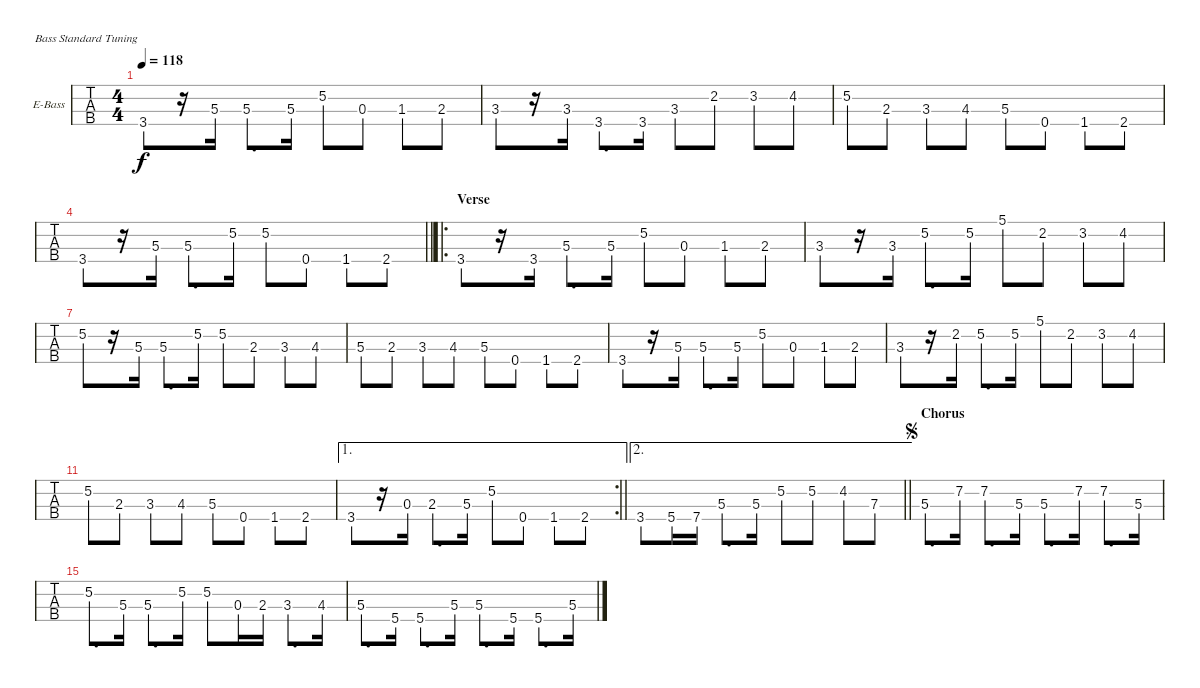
\bracketExtendMode nobrackets
\firstSystemTrackNameOrientation horizontal
\otherSystemsTrackNameOrientation horizontal
\defaultBarNumberDisplay FirstOfSystem
\track ("Bass" "E-Bass") {instrument electricbassfinger}
\staff {tabs}
\tuning (G2 D2 A1 E1)
\ts (4 4)
\tempo 118
\clef f4
\ks c
3.4.8{dy f} r.16 5.3.16 5.3.8{d} 5.3.16 5.2.8 0.3.8 1.3.8 2.3.8 |
\ks g
3.3.8 r.16 3.3.16 3.4.8{d} 3.4.16 3.3.8 2.2.8 3.2.8 4.2.8 |
5.2.8 2.3.8 3.3.8 4.3.8 5.3.8 0.4.8 1.4.8 2.4.8 |
\barLineRight lightlight
3.4.8 r.16 5.3.16 5.3.8{d} 5.2.16 5.2.8 0.4.8 1.4.8 2.4.8 |
\ro
\section ("" "Verse")
3.4.8 r.16 3.4.16 5.3.8{d} 5.3.16 5.2.8 0.3.8 1.3.8 2.3.8 |
3.3.8 r.16 3.3.16 5.2.8{d} 5.2.16 5.1.8 2.2.8 3.2.8 4.2.8 |
5.2.8 r.16 5.3.16 5.3.8{d} 5.2.16 5.2.8 2.3.8 3.3.8 4.3.8 |
5.3.8 2.3.8 3.3.8 4.3.8 5.3.8 0.4.8 1.4.8 2.4.8 |
3.4.8 r.16 5.3.16 5.3.8{d} 5.3.16 5.2.8 0.3.8 1.3.8 2.3.8 |
3.3.8 r.16 2.2.16 5.2.8{d} 5.2.16 5.1.8 2.2.8 3.2.8 4.2.8 |
5.2.8 2.3.8 3.3.8 4.3.8 5.3.8 0.4.8 1.4.8 2.4.8 |
\ae 1
\rc 2
\barLineRight lightlight
3.4.8 r.16 0.3.16 2.3.8{d} 5.3.16 5.2.8 0.4.8 1.4.8 2.4.8 |
\ae 2
\barLineRight lightlight
3.4.8 5.4.16 7.4.16 5.3.8{d} 5.3.16 5.2.8 5.2.8 4.2.8 7.3.8 |
\section ("" "Chorus")
\jump segno
\ks c
5.3.8{d} 7.2.16 7.2.8{d} 5.3.16 5.3.8{d} 7.2.16 7.2.8{d} 5.3.16 |
\ks g
5.2.8{d} 5.3.16 5.3.8{d} 5.2.16 5.2.8 0.3.16 2.3.16 3.3.8{d} 4.3.16 |
5.3.8{d} 5.4.16 5.4.8{d} 5.3.16 5.3.8{d} 5.4.16 5.4.8{d} 5.3.16
